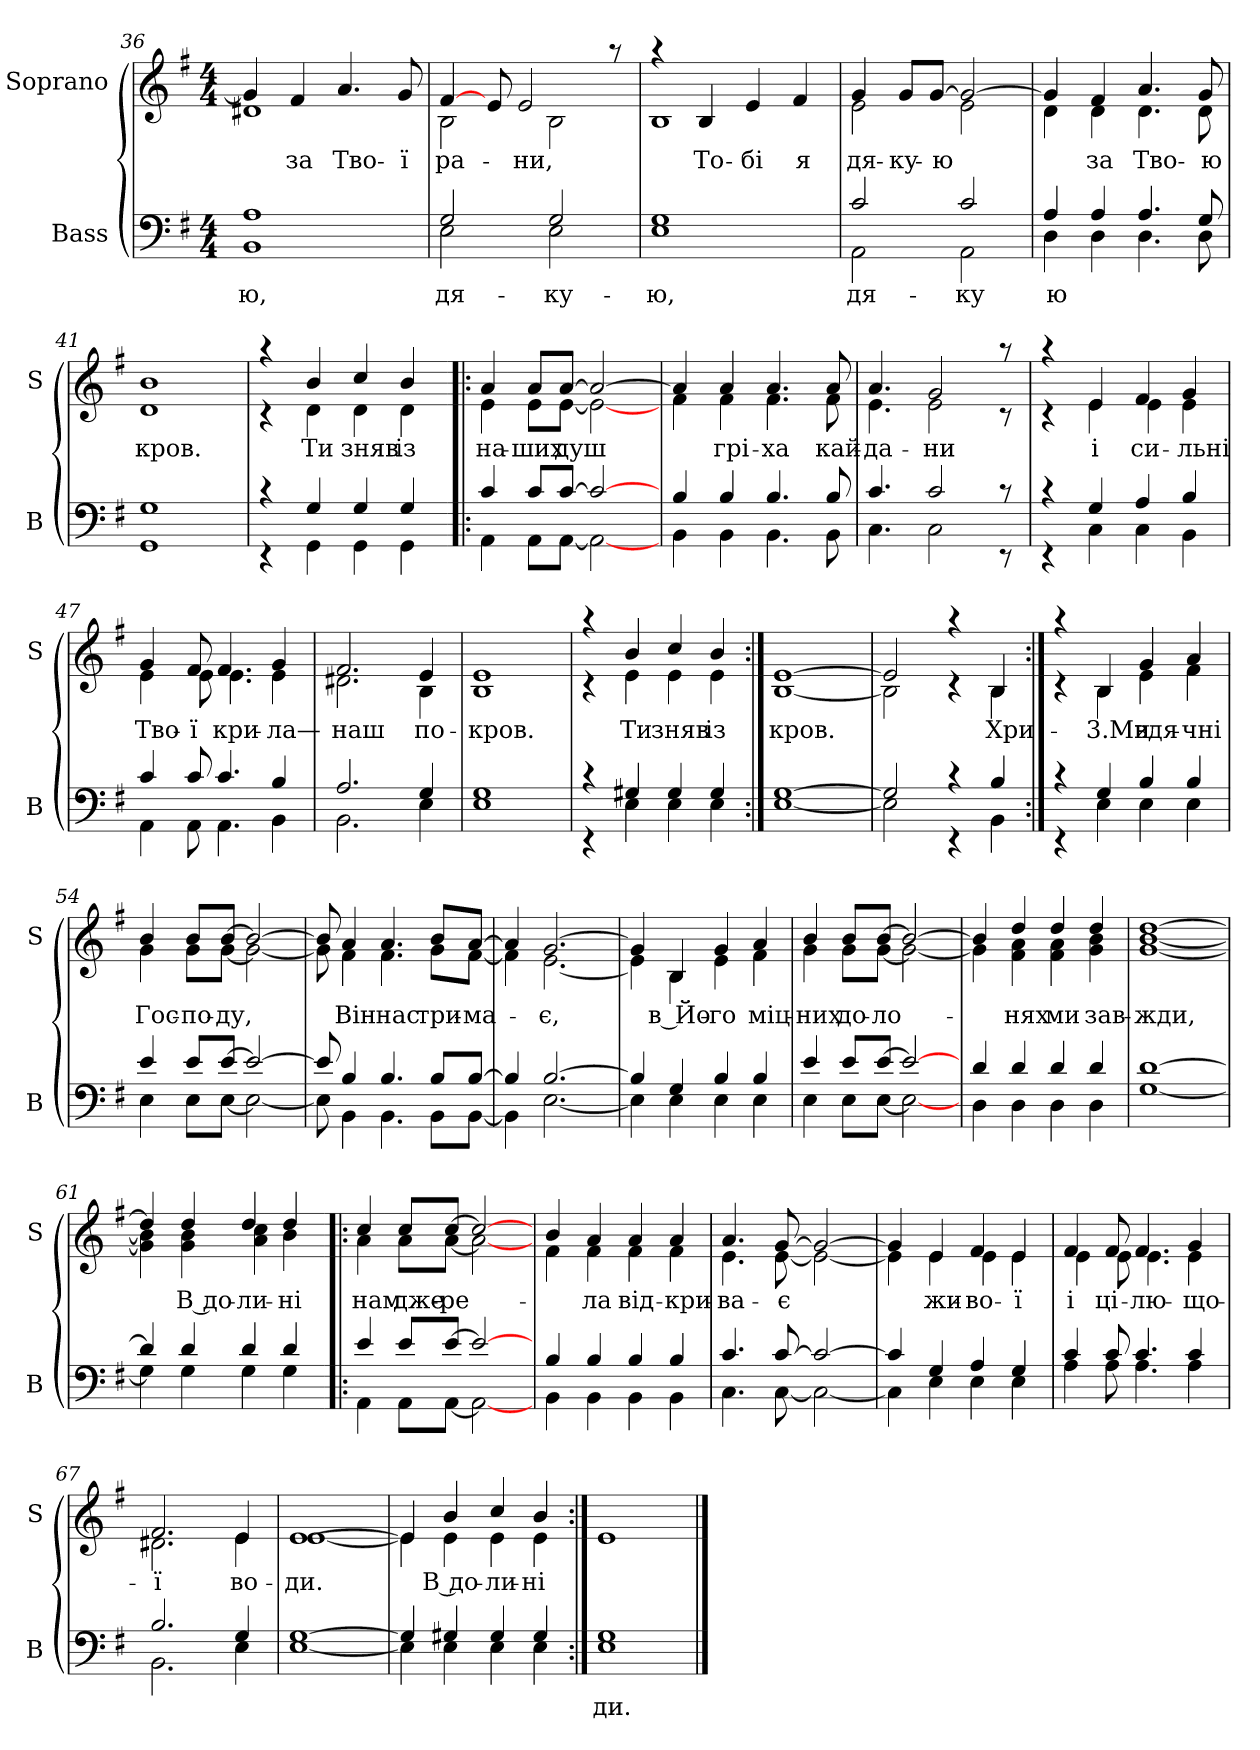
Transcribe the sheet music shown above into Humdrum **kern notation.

**kern	**text	**kern	**text
*part2	*part2	*part1	*part1
*staff2	*staff2	*staff1	*staff1
*I"Bass	*	*I"Soprano	*
*I'B	*	*I'S	*
!!LO:LB:g=z
*clefF4	*	*clefG2	*
*k[f#]	*	*k[f#]	*
*e:	*	*e:	*
*M4/4	*	*M4/4	*
=36	=36	=36	=36
*^	*	*	*
!	!	!LO:LY:a	!	!
*	*	*	*^	*
1A	1BB	-ю,	4g/]	1d#X	.
!	!	!	!	!	!LO:LY:b
.	.	.	4f#/	.	за
!	!	!	!	!	!LO:LY:b
.	.	.	4.a/	.	Тво-
!	!	!	!	!	!LO:LY:b
.	.	.	8g/	.	-ї
=37	=37	=37	=37	=37	=37
!	!	!LO:LY:a	!	!	!LO:LY:b
2G/	2E\	дя-	[>4f#/	2B\	ра-
.	.	.	8e/	.	.
!	!	!	!	!	!LO:LY:b
.	.	.	2e/	.	-ни,
!	!	!LO:LY:a	!	!	!
2G/	2E\	-ку-	.	2B\	.
.	.	.	8raa	.	.
=38	=38	=38	=38	=38	=38
!	!	!LO:LY:a	!	!	!
1G	1E	-ю,	4raa	1B	.
!	!	!	!	!	!LO:LY:b
.	.	.	4B/	.	То-
!	!	!	!	!	!LO:LY:b
.	.	.	4e/	.	-бі
!	!	!	!	!	!LO:LY:b
.	.	.	4f#/	.	я
=39	=39	=39	=39	=39	=39
!	!	!LO:LY:a	!	!	!LO:LY:b
2c/	2AA\	дя-	4g/	2e\	дя-
!	!	!	!	!	!LO:LY:b
.	.	.	8g/L	.	-ку-
!	!	!	!	!	!LO:LY:b
.	.	.	[>8g/J	.	-ю
!	!	!LO:LY:a	!	!	!
2c/	2AA\	-ку	2g/_	2e\	.
=40	=40	=40	=40	=40	=40
!	!	!LO:LY:a	!	!	!
4A/	4D\	ю	4g/]	4d\	.
!	!	!	!	!	!LO:LY:b
4A/	4D\	.	4f#/	4d\	за
!	!	!	!	!	!LO:LY:b
4.A/	4.D\	.	4.a/	4.d\	Тво-
!	!	!	!	!	!LO:LY:b
8G/	8D\	.	8g/	8d\	-ю
=41	=41	=41	=41	=41	=41
!	!	!	!	!	!LO:LY:b
1G	1GG	.	1b	1d	кров.
!!LO:PB:g=z	!!
=42	=42	=42	=42	=42	=42
4rc	4rEE	.	4raa	4rc	.
!	!	!	!	!	!LO:LY:b
4G/	4GG\	.	4b/	4d\	Ти
!	!	!	!	!	!LO:LY:b
4G/	4GG\	.	4cc/	4d\	зняв
!	!	!	!	!	!LO:LY:b
4G/	4GG\	.	4b/	4d\	із
=43!|:	=43!|:	=43!|:	=43!|:	=43!|:	=43!|:
!	!	!	!	!	!LO:LY:b
4c/	4AA\	.	4a/	4e\	на-
!	!	!	!	!	!LO:LY:b
8c/L	8AA\L	.	8a/L	8e\L	-ших
!	!	!	!	!	!LO:LY:b
[>8c/J	[<8AA\J	.	[>8a/J	[<8e\J	душ
2c/_	2AA\_	.	2a/_	2e\_	.
=44	=44	=44	=44	=44	=44
4B/	4BB\	.	4a/]	4f#\	.
!	!	!	!	!	!LO:LY:b
4B/	4BB\	.	4a/	4f#\	грі-
!	!	!	!	!	!LO:LY:b
4.B/	4.BB\	.	4.a/	4.f#\	-ха
!	!	!	!	!	!LO:LY:b
8B/	8BB\	.	8a/	8f#\	кай-
=45	=45	=45	=45	=45	=45
!	!	!	!	!	!LO:LY:b
4.c/	4.C\	.	4.a/	4.e\	-да-
!	!	!	!	!	!LO:LY:b
2c/	2C\	.	2g/	2e\	-ни
8rc	8rEE	.	8raa	8rc	.
=46	=46	=46	=46	=46	=46
4rc	4rEE	.	4raa	4rc	.
!	!	!	!	!	!LO:LY:b
4G/	4C\	.	4e/	4e\	і
!	!	!	!	!	!LO:LY:b
4A/	4C\	.	4f#/	4e\	си-
!	!	!	!	!	!LO:LY:b
4B/	4BB\	.	4g/	4e\	-льні
=47	=47	=47	=47	=47	=47
!	!	!	!	!	!LO:LY:b
4c/	4AA\	.	4g/	4e\	Тво-
!	!	!	!	!	!LO:LY:b
8c/	8AA\	.	8f#/	8e\	-ї
!	!	!	!	!	!LO:LY:b
4.c/	4.AA\	.	4.f#/	4.e\	кри-
!	!	!	!	!	!LO:LY:b
4B/	4BB\	.	4g/	4e\	-ла—
!!LO:LB:g=z	!!
=48	=48	=48	=48	=48	=48
!	!	!	!	!	!LO:LY:b
2.A/	2.BB\	.	2.f#/	2.d#X\	наш
!	!	!	!	!	!LO:LY:b
4G/	4E\	.	4e/	4B\	по-
=49	=49	=49	=49	=49	=49
!	!	!	!	!	!LO:LY:b
1G	1E	.	1e	1B	-кров.
=50	=50	=50	=50	=50	=50
4rc	4rEE	.	4raa	4rc	.
!	!	!	!	!	!LO:LY:b
4G#X/	4E\	.	4b/	4e\	Ти
!	!	!	!	!	!LO:LY:b
4G#/	4E\	.	4cc/	4e\	зняв
!	!	!	!	!	!LO:LY:b
4G#/	4E\	.	4b/	4e\	із
=51:|!	=51:|!	=51:|!	=51:|!	=51:|!	=51:|!
!	!	!	!	!	!LO:LY:b
[>1G	[<1E	.	[>1e	[<1B	кров.
=52	=52	=52	=52	=52	=52
2G/]	2E\]	.	2e/]	2B\]	.
4rc	4rEE	.	4raa	4rc	.
!	!	!	!	!	!LO:LY:b
4B/	4BB\	.	4B/	4B\	Хри-
=53:|!	=53:|!	=53:|!	=53:|!	=53:|!	=53:|!
4rc	4rEE	.	4raa	4rc	.
!	!	!	!	!	!LO:LY:b
4G/	4E\	.	4B/	4B\	-3.Ми
!	!	!	!	!	!LO:LY:b
4B/	4E\	.	4g/	4e\	вдя-
!	!	!	!	!	!LO:LY:b
4B/	4E\	.	4a/	4f#\	-чні
=54	=54	=54	=54	=54	=54
!	!	!	!	!	!LO:LY:b
4e/	4E\	.	4b/	4g\	Гос-
!	!	!	!	!	!LO:LY:b
8e/L	8E\L	.	8b/L	8g\L	-по-
!	!	!	!	!	!LO:LY:b
[>8e/J	[<8E\J	.	[>8b/J	[<8g\J	-ду,
2e/_	2E\_	.	2b/_	2g\_	.
!!LO:LB:g=z	!!
=55	=55	=55	=55	=55	=55
8e/]	8E\]	.	8b/]	8g\]	.
!	!	!	!	!	!LO:LY:b
4B/	4BB\	.	4a/	4f#\	Він
!	!	!	!	!	!LO:LY:b
4.B/	4.BB\	.	4.a/	4.f#\	нас
!	!	!	!	!	!LO:LY:b
8B/L	8BB\L	.	8b/L	8g\L	три-
!	!	!	!	!	!LO:LY:b
[>8B/J	[<8BB\J	.	[>8a/J	[<8f#\J	-ма-
=56	=56	=56	=56	=56	=56
4B/]	4BB\]	.	4a/]	4f#\]	.
!	!	!	!	!	!LO:LY:b
[>2.B/	[<2.E\	.	[>2.g/	[<2.e\	-є,
=57	=57	=57	=57	=57	=57
4B/]	4E\]	.	4g/]	4e\]	.
!	!	!	!	!	!LO:LY:b
4G/	4E\	.	4B/	4B\	в Йо-
!	!	!	!	!	!LO:LY:b
4B/	4E\	.	4g/	4e\	-го
!	!	!	!	!	!LO:LY:b
4B/	4E\	.	4a/	4f#\	міц-
=58	=58	=58	=58	=58	=58
!	!	!	!	!	!LO:LY:b
4e/	4E\	.	4b/	4g\	-них
!	!	!	!	!	!LO:LY:b
8e/L	8E\L	.	8b/L	8g\L	до-
!	!	!	!	!	!LO:LY:b
[>8e/J	[<8E\J	.	[>8b/J	[<8g\J	-ло-
2e/_	2E\_	.	2b/_	2g\_	.
=59	=59	=59	=59	=59	=59
4d/	4D\	.	4b/]	4g\]	.
!	!	!	!	!	!LO:LY:b
4d/	4D\	.	4dd/	4f#\ 4a\	-нях
!	!	!	!	!	!LO:LY:b
4d/	4D\	.	4dd/	4f#\ 4a\	ми
!	!	!	!	!	!LO:LY:b
4d/	4D\	.	4dd/	4g\ 4b\	зав-
=60	=60	=60	=60	=60	=60
!	!	!	!	!	!LO:LY:b
[>1d	[<1G	.	[>1dd	[<1g [<1b	-жди,
!!LO:LB:g=z	!!
=61	=61	=61	=61	=61	=61
4d/]	4G\]	.	4dd/]	4g\] 4b\]	.
!	!	!	!	!	!LO:LY:b
4d/	4G\	.	4dd/	4g\ 4b\	В до-
!	!	!	!	!	!LO:LY:b
4d/	4G\	.	4dd/	4a\ 4cc\	-ли-
!	!	!	!	!	!LO:LY:b
4d/	4G\	.	4dd/	4b\	-ні
=62!|:	=62!|:	=62!|:	=62!|:	=62!|:	=62!|:
!	!	!	!	!	!LO:LY:b
4e/	4AA\	.	4cc/	4a\	нам
!	!	!	!	!	!LO:LY:b
8e/L	8AA\L	.	8cc/L	8a\L	дже-
!	!	!	!	!	!LO:LY:b
[>8e/J	[<8AA\J	.	[>8cc/J	[<8a\J	-ре-
2e/_	2AA\_	.	2cc/_	2a\_	.
=63	=63	=63	=63	=63	=63
4B/	4BB\	.	4b/	4f#\	.
!	!	!	!	!	!LO:LY:b
4B/	4BB\	.	4a/	4f#\	-ла
!	!	!	!	!	!LO:LY:b
4B/	4BB\	.	4a/	4f#\	від-
!	!	!	!	!	!LO:LY:b
4B/	4BB\	.	4a/	4f#\	-кри-
=64	=64	=64	=64	=64	=64
!	!	!	!	!	!LO:LY:b
4.c/	4.C\	.	4.a/	4.e\	-ва-
!	!	!	!	!	!LO:LY:b
[>8c/	[<8C\	.	[>8g/	[<8e\	-є
2c/_	2C\_	.	2g/_	2e\_	.
=65	=65	=65	=65	=65	=65
4c/]	4C\]	.	4g/]	4e\]	.
!	!	!	!	!	!LO:LY:b
4G/	4E\	.	4e/	4e\	жи-
!	!	!	!	!	!LO:LY:b
4A/	4E\	.	4f#/	4e\	-во-
!	!	!	!	!	!LO:LY:b
4G/	4E\	.	4e/	4e\	-ї
=66	=66	=66	=66	=66	=66
!	!	!	!	!	!LO:LY:b
4c/	4A\	.	4f#/	4e\	і
!	!	!	!	!	!LO:LY:b
8c/	8A\	.	8f#/	8e\	ці-
!	!	!	!	!	!LO:LY:b
4.c/	4.A\	.	4.f#/	4.e\	-лю-
!	!	!	!	!	!LO:LY:b
4c/	4A\	.	4g/	4e\	-що-
!!LO:LB:g=z	!!
=67	=67	=67	=67	=67	=67
!	!	!	!	!	!LO:LY:b
2.B/	2.BB\	.	2.f#/	2.d#X\	-ї
!	!	!	!	!	!LO:LY:b
4G/	4E\	.	4e/	4e\	во-
=68	=68	=68	=68	=68	=68
!	!	!	!	!	!LO:LY:b
[>1G	[<1E	.	[>1e	[<1e	-ди.
=69	=69	=69	=69	=69	=69
4G/]	4E\]	.	4e/]	4e\]	.
!	!	!	!	!	!LO:LY:b
4G#X/	4E\	.	4b/	4e\	В до-
!	!	!	!	!	!LO:LY:b
4G#/	4E\	.	4cc/	4e\	-ли-
!	!	!	!	!	!LO:LY:b
4G#/	4E\	.	4b/	4e\	-ні
=70:|!	=70:|!	=70:|!	=70:|!	=70:|!	=70:|!
!	!	!LO:LY:a	!	!	!
*	*	*	*v	*v	*
1G	1E	ди.	1e	.
*v	*v	*	*	*
==	==	==	==
*-	*-	*-	*-
